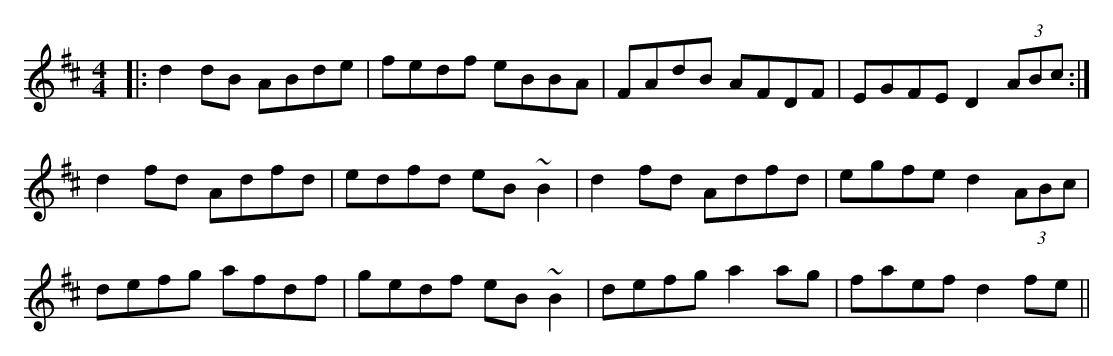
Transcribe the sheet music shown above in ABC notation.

X:1
M:4/4
K:D
|:d2dB ABde|fedf eBBA|FAdB AFDF|EGFE D2 (3ABc:|
d2fd Adfd|edfd eB~B2|d2fd Adfd|egfe d2 (3ABc|
defg afdf|gedf eB~B2|defg a2ag|faef d2fe||
